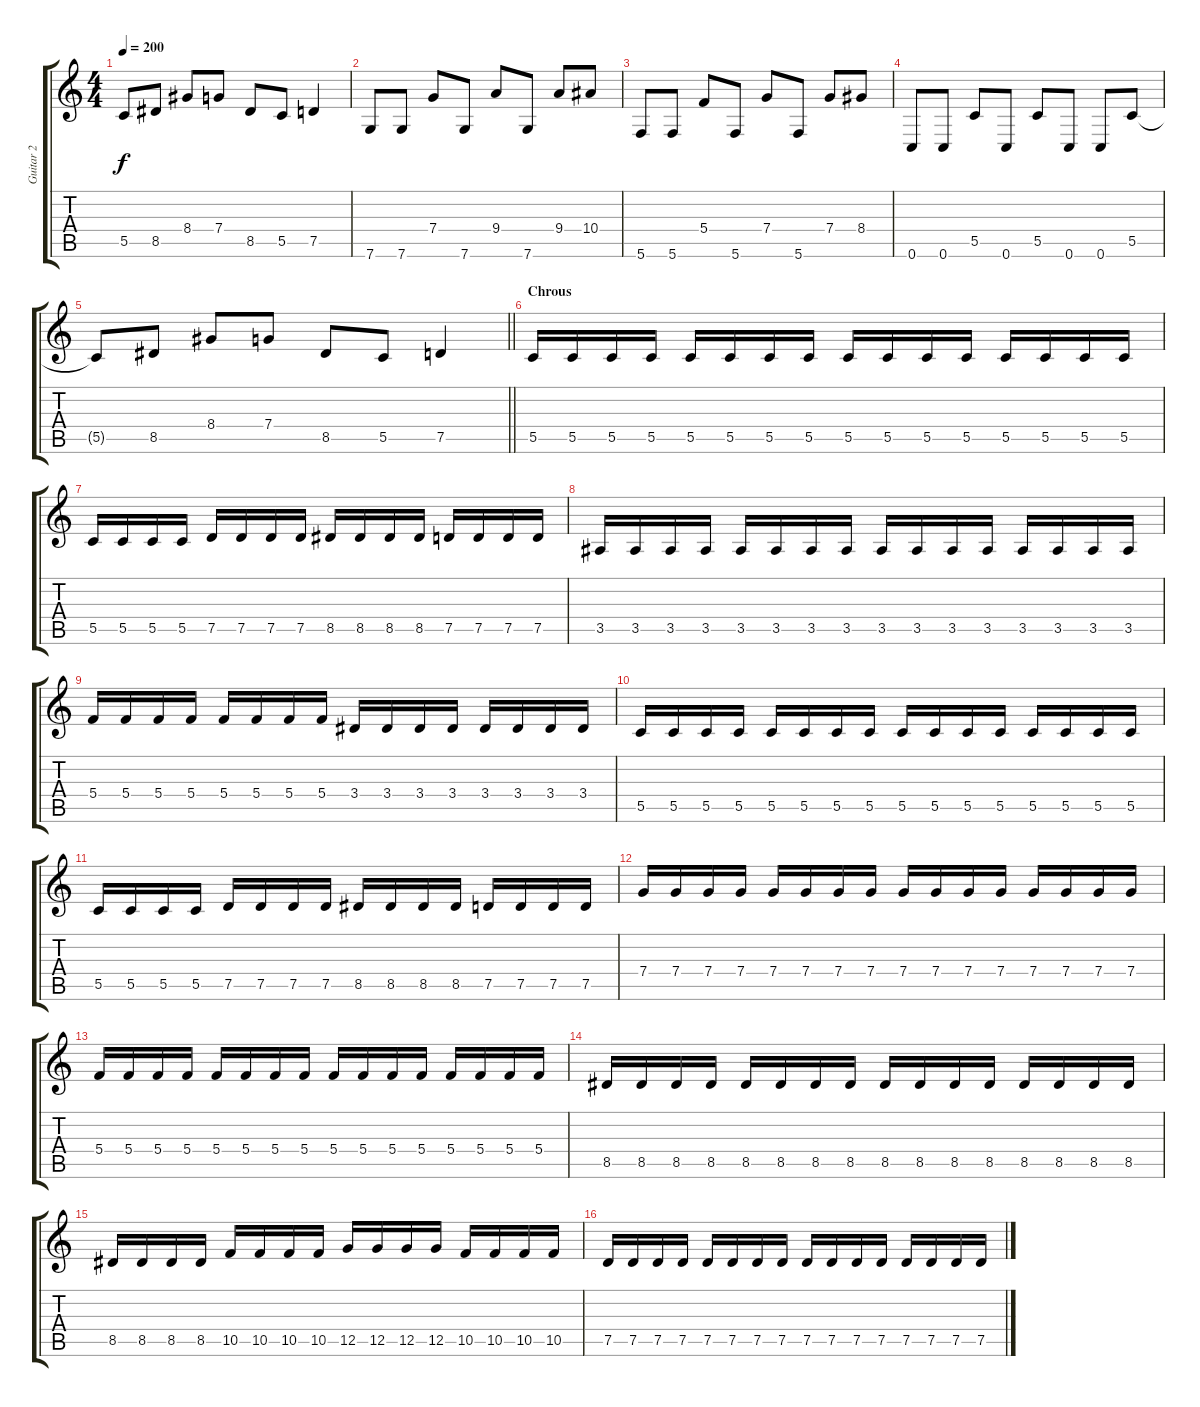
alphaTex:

\track ("Guitar 2" "Guitar 2") {instrument distortionguitar}
\staff {score tabs}
\tuning (D4 A3 F3 C3 G2 C2) {hide}
\ts (4 4)
\tempo 200
\clef g2
\ks c
5.5{t}.8{dy f} 8.5.8 8.4.8 7.4.8 8.5.8 5.5.8 7.5.4 |
7.6.8 7.6.8 7.4.8 7.6.8 9.4.8 7.6.8 9.4.8 10.4.8 |
5.6.8 5.6.8 5.4.8 5.6.8 7.4.8 5.6.8 7.4.8 8.4.8 |
0.6.8 0.6.8 5.5.8 0.6.8 5.5.8 0.6.8 0.6.8 5.5.8 |
\barLineRight lightlight
5.5{t}.8 8.5.8 8.4.8 7.4.8 8.5.8 5.5.8 7.5.4 |
\section ("" "Chrous")
5.5.16 5.5.16 5.5.16 5.5.16 5.5.16 5.5.16 5.5.16 5.5.16 5.5.16 5.5.16 5.5.16 5.5.16 5.5.16 5.5.16 5.5.16 5.5.16 |
5.5.16 5.5.16 5.5.16 5.5.16 7.5.16 7.5.16 7.5.16 7.5.16 8.5.16 8.5.16 8.5.16 8.5.16 7.5.16 7.5.16 7.5.16 7.5.16 |
3.5.16 3.5.16 3.5.16 3.5.16 3.5.16 3.5.16 3.5.16 3.5.16 3.5.16 3.5.16 3.5.16 3.5.16 3.5.16 3.5.16 3.5.16 3.5.16 |
5.4.16 5.4.16 5.4.16 5.4.16 5.4.16 5.4.16 5.4.16 5.4.16 3.4.16 3.4.16 3.4.16 3.4.16 3.4.16 3.4.16 3.4.16 3.4.16 |
5.5.16 5.5.16 5.5.16 5.5.16 5.5.16 5.5.16 5.5.16 5.5.16 5.5.16 5.5.16 5.5.16 5.5.16 5.5.16 5.5.16 5.5.16 5.5.16 |
5.5.16 5.5.16 5.5.16 5.5.16 7.5.16 7.5.16 7.5.16 7.5.16 8.5.16 8.5.16 8.5.16 8.5.16 7.5.16 7.5.16 7.5.16 7.5.16 |
7.4.16 7.4.16 7.4.16 7.4.16 7.4.16 7.4.16 7.4.16 7.4.16 7.4.16 7.4.16 7.4.16 7.4.16 7.4.16 7.4.16 7.4.16 7.4.16 |
5.4.16 5.4.16 5.4.16 5.4.16 5.4.16 5.4.16 5.4.16 5.4.16 5.4.16 5.4.16 5.4.16 5.4.16 5.4.16 5.4.16 5.4.16 5.4.16 |
8.5.16 8.5.16 8.5.16 8.5.16 8.5.16 8.5.16 8.5.16 8.5.16 8.5.16 8.5.16 8.5.16 8.5.16 8.5.16 8.5.16 8.5.16 8.5.16 |
8.5.16 8.5.16 8.5.16 8.5.16 10.5.16 10.5.16 10.5.16 10.5.16 12.5.16 12.5.16 12.5.16 12.5.16 10.5.16 10.5.16 10.5.16 10.5.16 |
7.5.16 7.5.16 7.5.16 7.5.16 7.5.16 7.5.16 7.5.16 7.5.16 7.5.16 7.5.16 7.5.16 7.5.16 7.5.16 7.5.16 7.5.16 7.5.16
